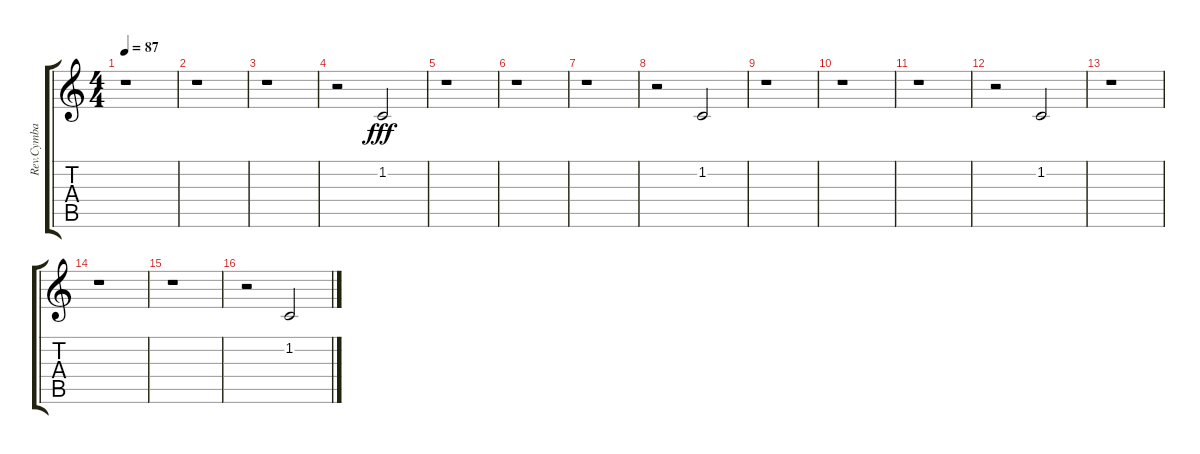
\track ("Rev.Cymba" "Rev.Cymba") {instrument reversecymbal}
\staff {score tabs}
\tuning (E4 B3 G3 D3 A2 E2) {hide}
\ts (4 4)
\tempo 87
\clef g2
\ks c
r.1{dy fff} |
r.1 |
r.1 |
r.2 1.2.2 |
r.1 |
r.1 |
r.1 |
r.2 1.2.2 |
r.1 |
r.1 |
r.1 |
r.2 1.2.2 |
r.1 |
r.1 |
r.1 |
r.2 1.2.2
